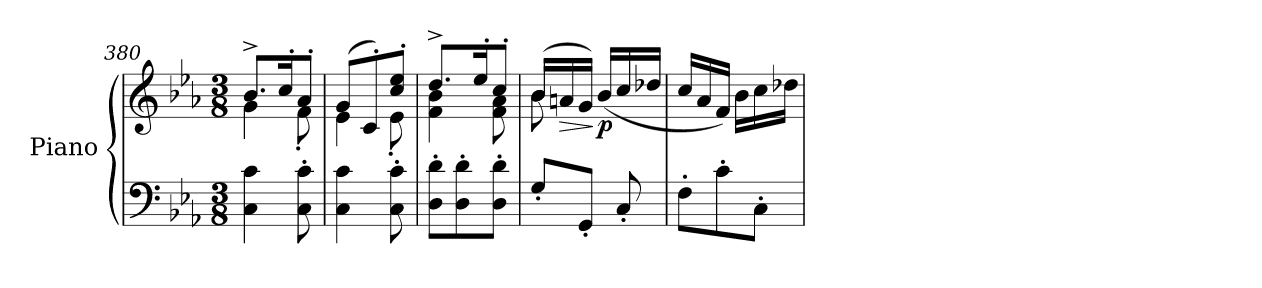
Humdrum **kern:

**kern	**kern	**dynam
*part1	*part1	*part1
*staff2	*staff1	*staff1/2
*I"Piano	*	*
*I'Pno.	*	*
*clefF4	*clefG2	*
*k[b-e-a-]	*k[b-e-a-]	*
*M3/8	*M3/8	*
=380	=380	=380
*	*^	*
4C\ 4c\	8.b-^/L	4g\	.
.	16cc'/K	.	.
8C\' 8c\'	8a-'/J	8f'\	.
=381	=381	=381	=381
4C\ 4c\	(>8g/L	4e-\	.
.	8c'/)	.	.
8C\' 8c\'	8cc/' 8ee-/'J	8e-'\	.
=382	=382	=382	=382
8D\' 8d\'L	8.dd^/L	4f\ 4b-\	.
8D\' 8d\'	.	.	.
.	16ee-'/K	.	.
8D\' 8d\'J	8cc'/J	8f\ 8a-\	.
!!LO:LB:g=z	!!
=383	=383	=383	=383
8G'/L	(>16b-/LL	8b-\	.
!	!	!	!LO:HP:b
.	16an/	.	>
8GG'/J	16g/JJ)	4ryy	.
!	!	!	!LO:DY:n=1:b
.	(>16b-/LL	.	] p
8C'/	16cc/	.	.
.	16dd-X/JJ	.	.
*	*v	*v	*
=384	=384	=384
8F'\L	16cc/LL	.
.	16a-/	.
8c'\	16f/JJ)	.
.	16b-\LL	.
8C'\J	16cc\	.
.	16dd-X\JJ	.
=	=	=
*-	*-	*-
